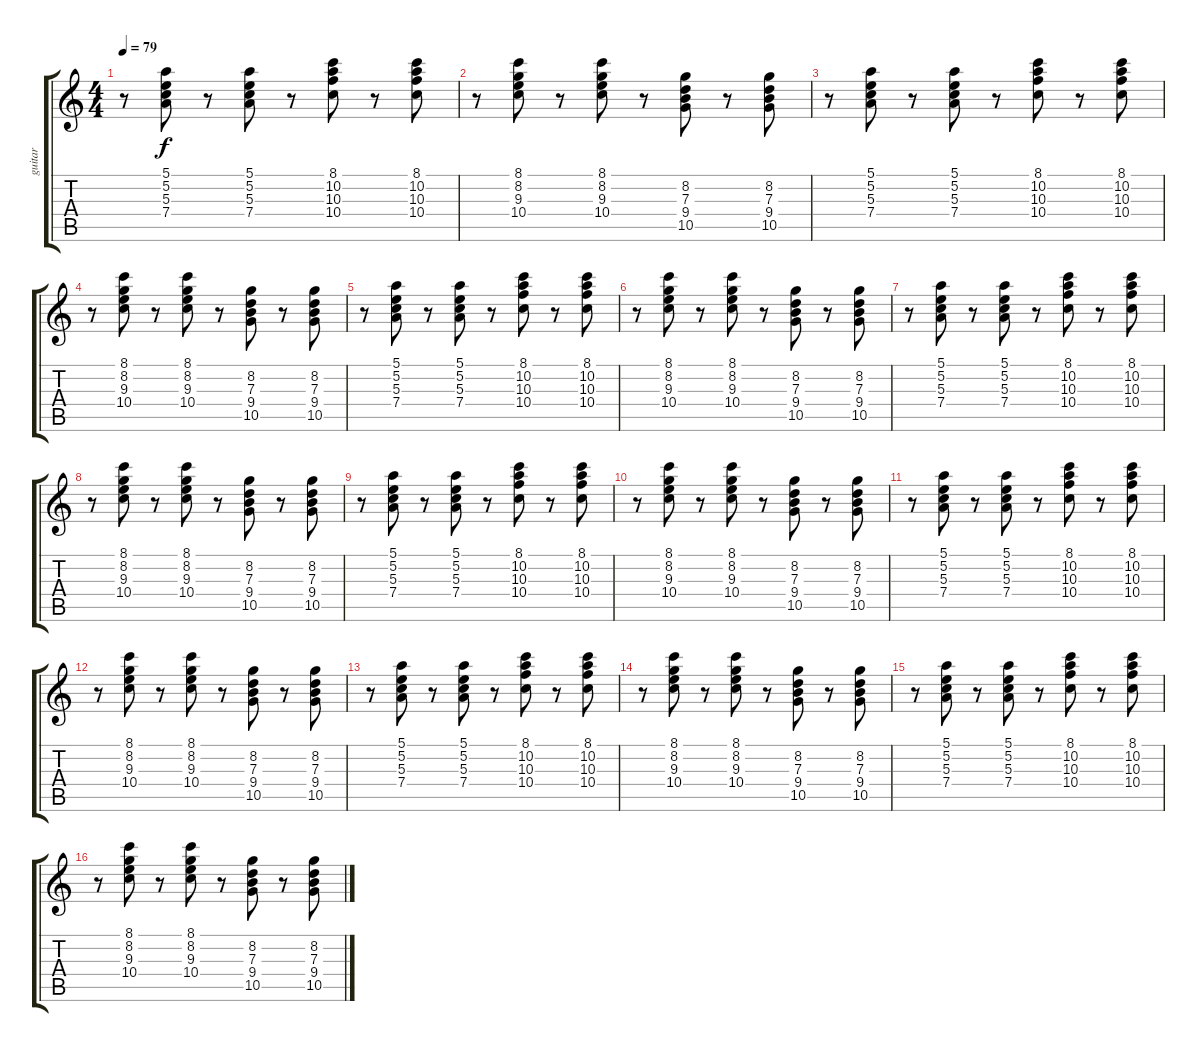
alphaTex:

\track ("guitar" "guitar") {instrument electricguitarclean}
\staff {score tabs}
\tuning (E4 B3 G3 D3 A2 E2) {hide}
\ts (4 4)
\tempo 79
\clef g2
\ks c
r.8{dy f} (5.1 5.2 5.3 7.4).8 r.8 (5.1 5.2 5.3 7.4).8 r.8 (8.1 10.2 10.3 10.4).8 r.8 (8.1 10.2 10.3 10.4).8 |
r.8 (8.1 8.2 9.3 10.4).8 r.8 (8.1 8.2 9.3 10.4).8 r.8 (8.2 7.3 9.4 10.5).8 r.8 (8.2 7.3 9.4 10.5).8 |
r.8 (5.1 5.2 5.3 7.4).8 r.8 (5.1 5.2 5.3 7.4).8 r.8 (8.1 10.2 10.3 10.4).8 r.8 (8.1 10.2 10.3 10.4).8 |
r.8 (8.1 8.2 9.3 10.4).8 r.8 (8.1 8.2 9.3 10.4).8 r.8 (8.2 7.3 9.4 10.5).8 r.8 (8.2 7.3 9.4 10.5).8 |
r.8 (5.1 5.2 5.3 7.4).8 r.8 (5.1 5.2 5.3 7.4).8 r.8 (8.1 10.2 10.3 10.4).8 r.8 (8.1 10.2 10.3 10.4).8 |
r.8 (8.1 8.2 9.3 10.4).8 r.8 (8.1 8.2 9.3 10.4).8 r.8 (8.2 7.3 9.4 10.5).8 r.8 (8.2 7.3 9.4 10.5).8 |
r.8 (5.1 5.2 5.3 7.4).8 r.8 (5.1 5.2 5.3 7.4).8 r.8 (8.1 10.2 10.3 10.4).8 r.8 (8.1 10.2 10.3 10.4).8 |
r.8 (8.1 8.2 9.3 10.4).8 r.8 (8.1 8.2 9.3 10.4).8 r.8 (8.2 7.3 9.4 10.5).8 r.8 (8.2 7.3 9.4 10.5).8 |
r.8 (5.1 5.2 5.3 7.4).8 r.8 (5.1 5.2 5.3 7.4).8 r.8 (8.1 10.2 10.3 10.4).8 r.8 (8.1 10.2 10.3 10.4).8 |
r.8 (8.1 8.2 9.3 10.4).8 r.8 (8.1 8.2 9.3 10.4).8 r.8 (8.2 7.3 9.4 10.5).8 r.8 (8.2 7.3 9.4 10.5).8 |
r.8 (5.1 5.2 5.3 7.4).8 r.8 (5.1 5.2 5.3 7.4).8 r.8 (8.1 10.2 10.3 10.4).8 r.8 (8.1 10.2 10.3 10.4).8 |
r.8 (8.1 8.2 9.3 10.4).8 r.8 (8.1 8.2 9.3 10.4).8 r.8 (8.2 7.3 9.4 10.5).8 r.8 (8.2 7.3 9.4 10.5).8 |
r.8 (5.1 5.2 5.3 7.4).8 r.8 (5.1 5.2 5.3 7.4).8 r.8 (8.1 10.2 10.3 10.4).8 r.8 (8.1 10.2 10.3 10.4).8 |
r.8 (8.1 8.2 9.3 10.4).8 r.8 (8.1 8.2 9.3 10.4).8 r.8 (8.2 7.3 9.4 10.5).8 r.8 (8.2 7.3 9.4 10.5).8 |
r.8 (5.1 5.2 5.3 7.4).8 r.8 (5.1 5.2 5.3 7.4).8 r.8 (8.1 10.2 10.3 10.4).8 r.8 (8.1 10.2 10.3 10.4).8 |
r.8 (8.1 8.2 9.3 10.4).8 r.8 (8.1 8.2 9.3 10.4).8 r.8 (8.2 7.3 9.4 10.5).8 r.8 (8.2 7.3 9.4 10.5).8
